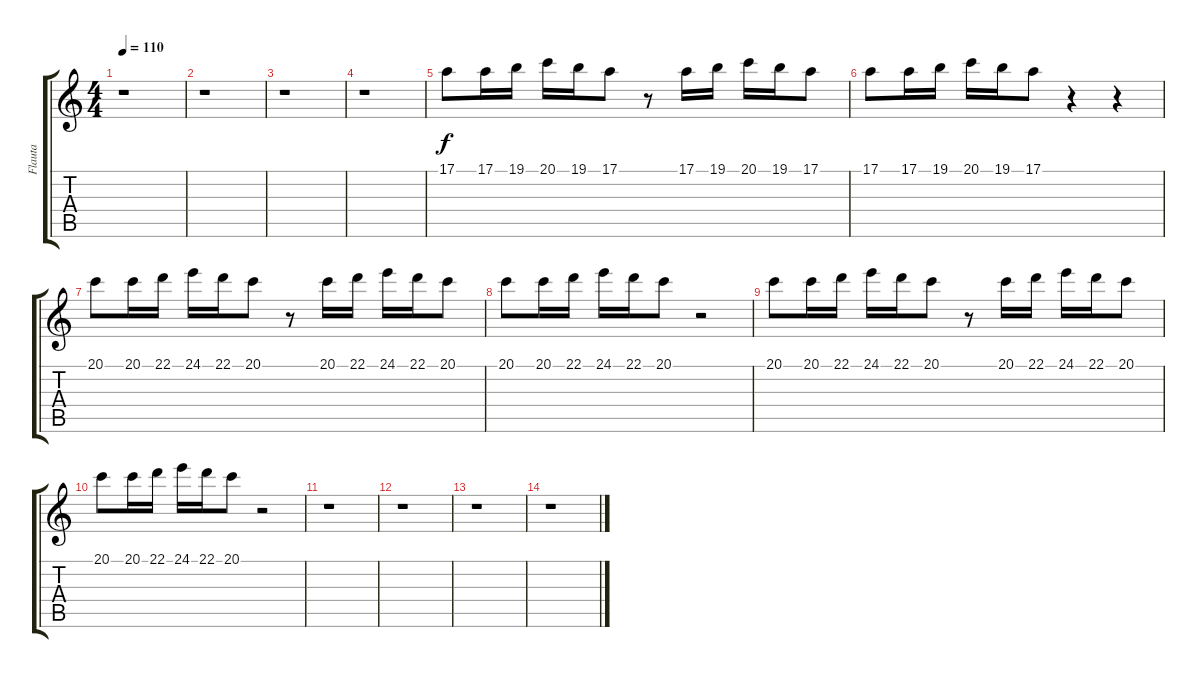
\track ("Flauta" "Flauta") {instrument flute}
\staff {score tabs}
\tuning (E4 B3 G3 D3 A2 E2) {hide}
\ts (4 4)
\tempo 110
\clef g2
\ks c
r.1{dy f} |
r.1 |
r.1 |
r.1 |
17.1.8 17.1.16 19.1.16 20.1.16 19.1.16 17.1.8 r.8 17.1.16 19.1.16 20.1.16 19.1.16 17.1.8 |
17.1.8 17.1.16 19.1.16 20.1.16 19.1.16 17.1.8 r.4 r.4 |
20.1.8 20.1.16 22.1.16 24.1.16 22.1.16 20.1.8 r.8 20.1.16 22.1.16 24.1.16 22.1.16 20.1.8 |
20.1.8 20.1.16 22.1.16 24.1.16 22.1.16 20.1.8 r.2 |
20.1.8 20.1.16 22.1.16 24.1.16 22.1.16 20.1.8 r.8 20.1.16 22.1.16 24.1.16 22.1.16 20.1.8 |
20.1.8 20.1.16 22.1.16 24.1.16 22.1.16 20.1.8 r.2 |
r.1 |
r.1 |
r.1 |
r.1
